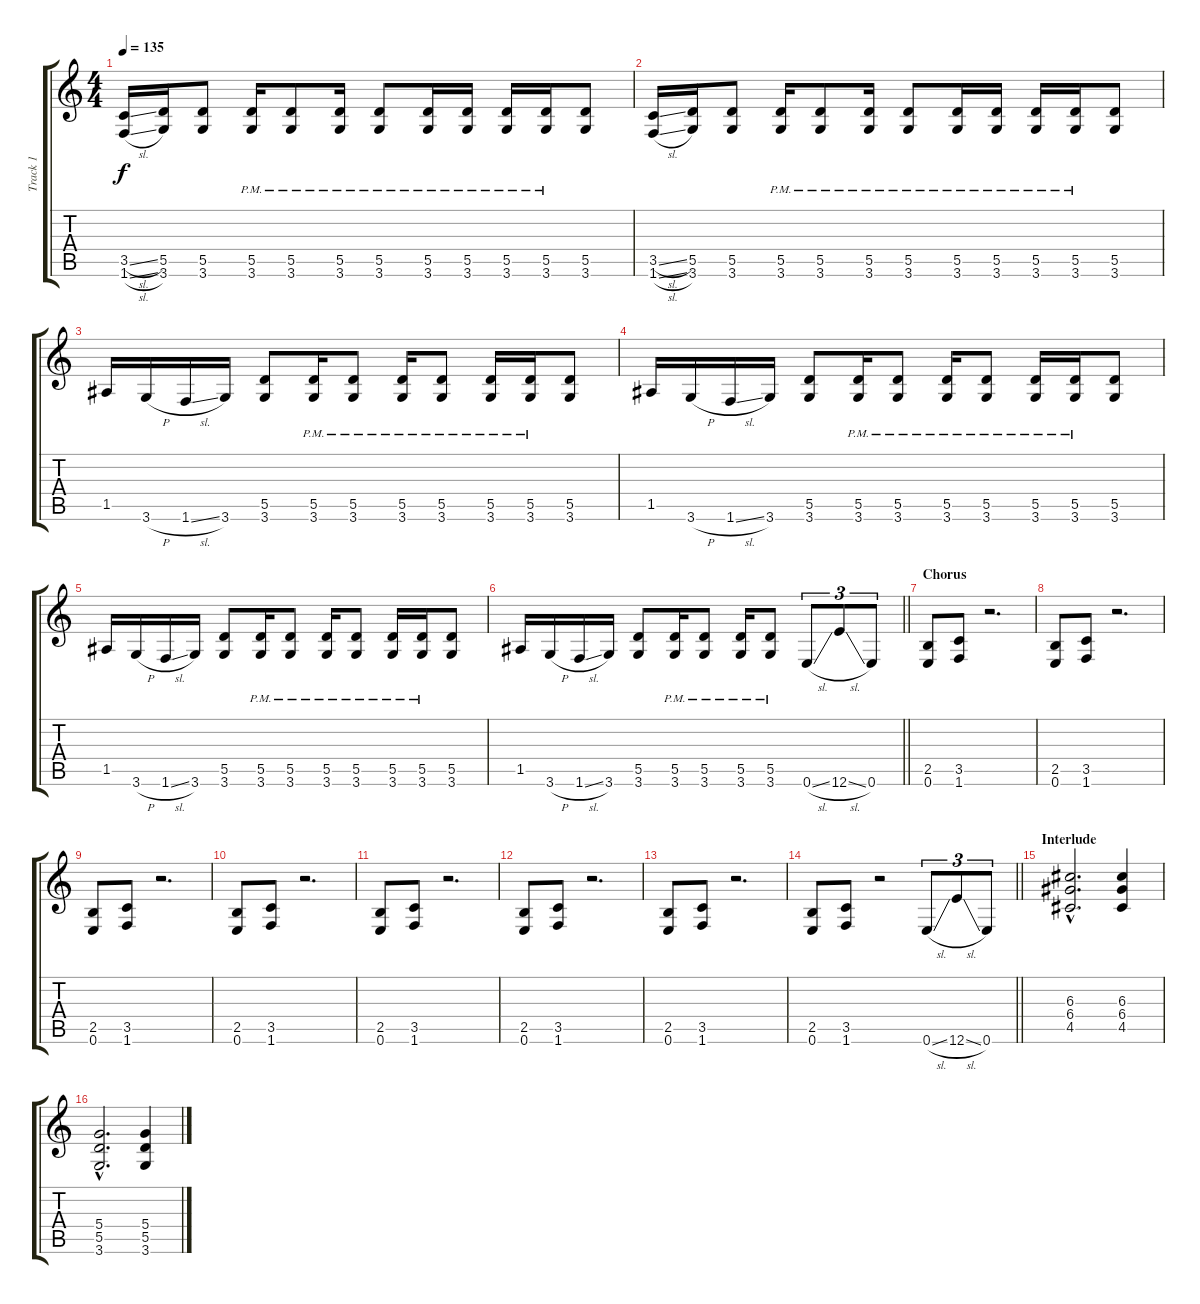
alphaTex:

\track ("Track 1" "Track 1") {instrument distortionguitar}
\staff {score tabs}
\tuning (E4 B3 G3 D3 A2 E2) {hide}
\ts (4 4)
\tempo 135
\clef g2
\ks c
(3.5{sl} 1.6{sl}).16{dy f} (5.5 3.6).16 (5.5 3.6).8 (5.5{pm} 3.6{pm}).16 (5.5{pm} 3.6{pm}).8 (5.5{pm} 3.6{pm}).16 (5.5{pm} 3.6{pm}).8 (5.5{pm} 3.6{pm}).16 (5.5{pm} 3.6{pm}).16 (5.5{pm} 3.6{pm}).16 (5.5{pm} 3.6{pm}).16 (5.5 3.6).8 |
(3.5{sl} 1.6{sl}).16 (5.5 3.6).16 (5.5 3.6).8 (5.5{pm} 3.6{pm}).16 (5.5{pm} 3.6{pm}).8 (5.5{pm} 3.6{pm}).16 (5.5{pm} 3.6{pm}).8 (5.5{pm} 3.6{pm}).16 (5.5{pm} 3.6{pm}).16 (5.5{pm} 3.6{pm}).16 (5.5{pm} 3.6{pm}).16 (5.5 3.6).8 |
1.5.16 3.6{h}.16 1.6{sl}.16 3.6.16 (5.5 3.6).8 (5.5{pm} 3.6{pm}).16 (5.5{pm} 3.6{pm}).8 (5.5{pm} 3.6{pm}).16 (5.5{pm} 3.6{pm}).8 (5.5{pm} 3.6{pm}).16 (5.5{pm} 3.6{pm}).16 (5.5 3.6).8 |
1.5.16 3.6{h}.16 1.6{sl}.16 3.6.16 (5.5 3.6).8 (5.5{pm} 3.6{pm}).16 (5.5{pm} 3.6{pm}).8 (5.5{pm} 3.6{pm}).16 (5.5{pm} 3.6{pm}).8 (5.5{pm} 3.6{pm}).16 (5.5{pm} 3.6{pm}).16 (5.5 3.6).8 |
1.5.16 3.6{h}.16 1.6{sl}.16 3.6.16 (5.5 3.6).8 (5.5{pm} 3.6{pm}).16 (5.5{pm} 3.6{pm}).8 (5.5{pm} 3.6{pm}).16 (5.5{pm} 3.6{pm}).8 (5.5{pm} 3.6{pm}).16 (5.5{pm} 3.6{pm}).16 (5.5 3.6).8 |
\barLineRight lightlight
1.5.16 3.6{h}.16 1.6{sl}.16 3.6.16 (5.5 3.6).8 (5.5{pm} 3.6{pm}).16 (5.5{pm} 3.6{pm}).8 (5.5{pm} 3.6{pm}).16 (5.5{pm} 3.6{pm}).8 0.6{sl}.8{tu (3 2)} 12.6{sl}.8{tu (3 2)} 0.6.8{tu (3 2)} |
\section ("" "Chorus")
(2.5 0.6).8 (3.5 1.6).8 r.2{d} |
(2.5 0.6).8 (3.5 1.6).8 r.2{d} |
(2.5 0.6).8 (3.5 1.6).8 r.2{d} |
(2.5 0.6).8 (3.5 1.6).8 r.2{d} |
(2.5 0.6).8 (3.5 1.6).8 r.2{d} |
(2.5 0.6).8 (3.5 1.6).8 r.2{d} |
(2.5 0.6).8 (3.5 1.6).8 r.2{d} |
\barLineRight lightlight
(2.5 0.6).8 (3.5 1.6).8 r.2 0.6{sl}.8{tu (3 2)} 12.6{sl}.8{tu (3 2)} 0.6.8{tu (3 2)} |
\section ("" "Interlude")
(6.3{hac} 6.4{hac} 4.5{hac}).2{d} (6.3 6.4 4.5).4 |
(5.4{hac} 5.5{hac} 3.6{hac}).2{d} (5.4 5.5 3.6).4
